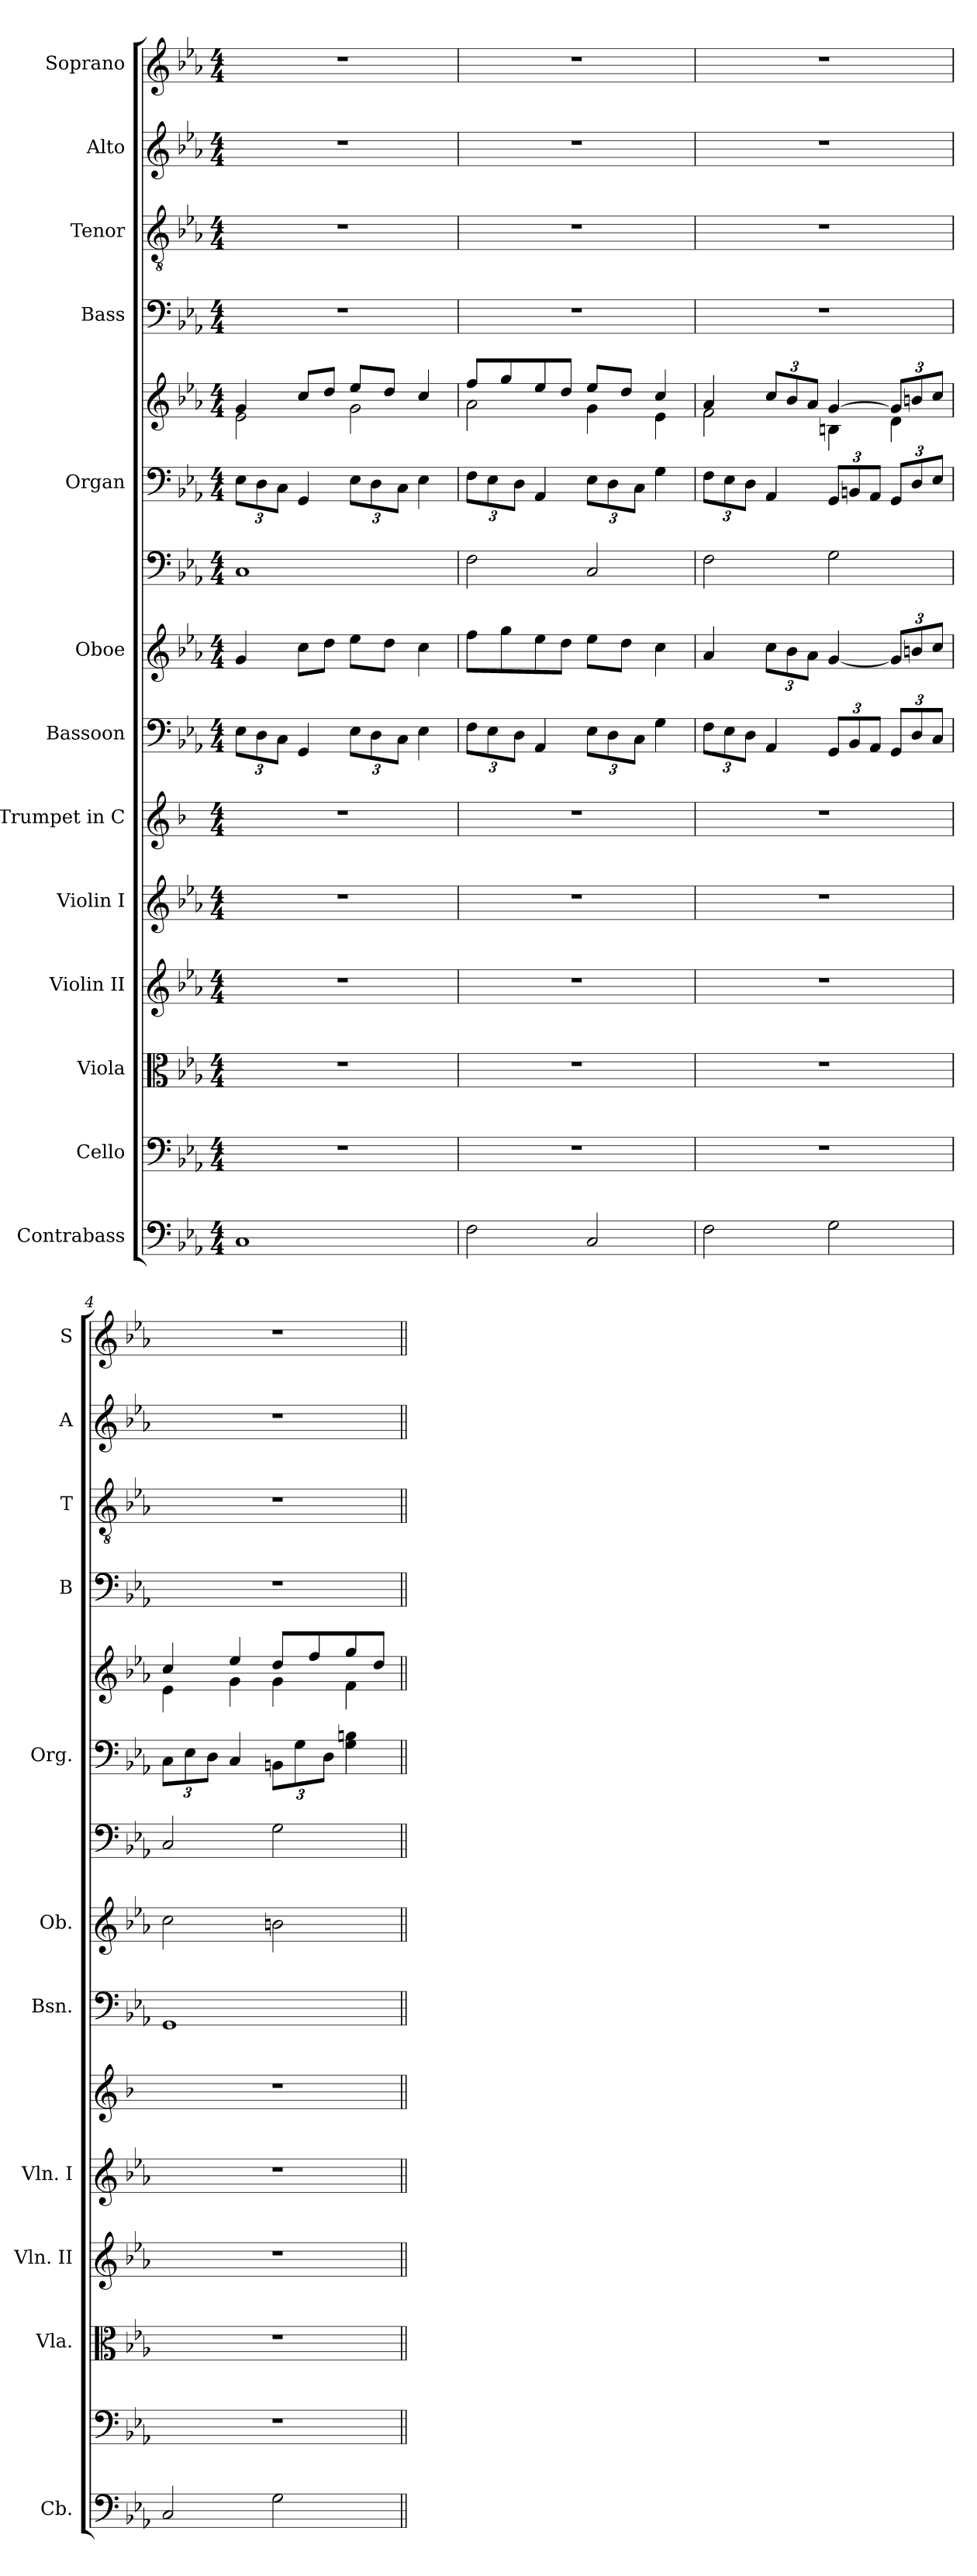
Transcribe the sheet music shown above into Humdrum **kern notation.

**kern	**kern	**kern	**kern	**kern	**kern	**kern	**kern	**kern	**kern	**kern	**kern	**kern	**kern	**kern
*part14	*part13	*part12	*part11	*part10	*part9	*part8	*part7	*part6	*part5	*part5	*part4	*part3	*part2	*part1
*staff15	*staff14	*staff13	*staff12	*staff11	*staff10	*staff9	*staff8	*staff7	*staff6	*staff5	*staff4	*staff3	*staff2	*staff1
*I"Contrabass	*I"Cello	*I"Viola	*I"Violin II	*I"Violin I	*I"Trumpet in C	*I"Bassoon	*I"Oboe	*	*I"Organ	*	*I"Bass	*I"Tenor	*I"Alto	*I"Soprano
*I'Cb.	*	*I'Vla.	*I'Vln. II	*I'Vln. I	*	*I'Bsn.	*I'Ob.	*	*I'Org.	*	*I'B	*I'T	*I'A	*I'S
*clefF4	*clefF4	*clefC3	*clefG2	*clefG2	*clefG2	*clefF4	*clefG2	*clefF4	*clefF4	*clefG2	*clefF4	*clefGv2	*clefG2	*clefG2
*ITrd7c12	*	*	*	*	*ITrd1c2	*	*	*	*	*	*	*	*	*
*k[b-e-a-]	*k[b-e-a-]	*k[b-e-a-]	*k[b-e-a-]	*k[b-e-a-]	*k[b-e-a-]	*k[b-e-a-]	*k[b-e-a-]	*k[b-e-a-]	*k[b-e-a-]	*k[b-e-a-]	*k[b-e-a-]	*k[b-e-a-]	*k[b-e-a-]	*k[b-e-a-]
*c:	*c:	*c:	*c:	*c:	*c:	*c:	*c:	*c:	*c:	*c:	*c:	*c:	*c:	*c:
*M4/4	*M4/4	*M4/4	*M4/4	*M4/4	*M4/4	*M4/4	*M4/4	*M4/4	*M4/4	*M4/4	*M4/4	*M4/4	*M4/4	*M4/4
*MM58	*MM58	*MM58	*MM58	*MM58	*MM58	*MM58	*MM58	*MM58	*MM58	*MM58	*MM58	*MM58	*MM58	*MM58
=1	=1	=1	=1	=1	=1	=1	=1	=1	=1	=1	=1	=1	=1	=1
*	*	*	*	*	*	*	*	*	*	*^	*	*	*	*
1CC	1r	1r	1r	1r	1r	12E-\L	4g/	1C	12E-\L	4g/	2e-\	1r	1r	1r	1r
.	.	.	.	.	.	12D\	.	.	12D\	.	.	.	.	.	.
.	.	.	.	.	.	12C\J	.	.	12C\J	.	.	.	.	.	.
.	.	.	.	.	.	4GG/	8cc\L	.	4GG/	8cc/L	.	.	.	.	.
.	.	.	.	.	.	.	8dd\J	.	.	8dd/J	.	.	.	.	.
.	.	.	.	.	.	12E-\L	8ee-\L	.	12E-\L	8ee-/L	2g\	.	.	.	.
.	.	.	.	.	.	12D\	.	.	12D\	.	.	.	.	.	.
.	.	.	.	.	.	.	8dd\J	.	.	8dd/J	.	.	.	.	.
.	.	.	.	.	.	12C\J	.	.	12C\J	.	.	.	.	.	.
.	.	.	.	.	.	4E-\	4cc\	.	4E-\	4cc/	.	.	.	.	.
=2	=2	=2	=2	=2	=2	=2	=2	=2	=2	=2	=2	=2	=2	=2	=2
2FF\	1r	1r	1r	1r	1r	12F\L	8ff\L	2F\	12F\L	8ff/L	2a-\	1r	1r	1r	1r
.	.	.	.	.	.	12E-\	.	.	12E-\	.	.	.	.	.	.
.	.	.	.	.	.	.	8gg\	.	.	8gg/	.	.	.	.	.
.	.	.	.	.	.	12D\J	.	.	12D\J	.	.	.	.	.	.
.	.	.	.	.	.	4AA-/	8ee-\	.	4AA-/	8ee-/	.	.	.	.	.
.	.	.	.	.	.	.	8dd\J	.	.	8dd/J	.	.	.	.	.
2CC/	.	.	.	.	.	12E-\L	8ee-\L	2C/	12E-\L	8ee-/L	4g\	.	.	.	.
.	.	.	.	.	.	12D\	.	.	12D\	.	.	.	.	.	.
.	.	.	.	.	.	.	8dd\J	.	.	8dd/J	.	.	.	.	.
.	.	.	.	.	.	12C\J	.	.	12C\J	.	.	.	.	.	.
.	.	.	.	.	.	4G\	4cc\	.	4G\	4cc/	4e-\	.	.	.	.
=3	=3	=3	=3	=3	=3	=3	=3	=3	=3	=3	=3	=3	=3	=3	=3
2FF\	1r	1r	1r	1r	1r	12F\L	4a-/	2F\	12F\L	4a-/	2f\	1r	1r	1r	1r
.	.	.	.	.	.	12E-\	.	.	12E-\	.	.	.	.	.	.
.	.	.	.	.	.	12D\J	.	.	12D\J	.	.	.	.	.	.
.	.	.	.	.	.	4AA-/	12cc\L	.	4AA-/	12cc/L	.	.	.	.	.
.	.	.	.	.	.	.	12b-\	.	.	12b-/	.	.	.	.	.
.	.	.	.	.	.	.	12a-\J	.	.	12a-/J	.	.	.	.	.
2GG\	.	.	.	.	.	12GG/L	[4g/	2G\	12GG/L	[>4g/	4Bn\	.	.	.	.
.	.	.	.	.	.	12BB-/	.	.	12BBn/	.	.	.	.	.	.
.	.	.	.	.	.	12AA-/J	.	.	12AA-/J	.	.	.	.	.	.
.	.	.	.	.	.	12GG/L	12g/L]	.	12GG/L	12g/L]	4d\	.	.	.	.
.	.	.	.	.	.	12D/	12bn/	.	12D/	12bn/	.	.	.	.	.
.	.	.	.	.	.	12C/J	12cc/J	.	12E-/J	12cc/J	.	.	.	.	.
=4	=4	=4	=4	=4	=4	=4	=4	=4	=4	=4	=4	=4	=4	=4	=4
2CC/	1r	1r	1r	1r	1r	1GG	2cc\	2C/	12C\L	4cc/	4e-\	1r	1r	1r	1r
.	.	.	.	.	.	.	.	.	12E-\	.	.	.	.	.	.
.	.	.	.	.	.	.	.	.	12D\J	.	.	.	.	.	.
.	.	.	.	.	.	.	.	.	4C/	4ee-/	4g\	.	.	.	.
2GG\	.	.	.	.	.	.	2bn\	2G\	12BBn\L	8dd/L	4g\	.	.	.	.
.	.	.	.	.	.	.	.	.	12G\	.	.	.	.	.	.
.	.	.	.	.	.	.	.	.	.	8ff/	.	.	.	.	.
.	.	.	.	.	.	.	.	.	12D\J	.	.	.	.	.	.
.	.	.	.	.	.	.	.	.	4G\ 4Bn\	8gg/	4f\	.	.	.	.
.	.	.	.	.	.	.	.	.	.	8dd/J	.	.	.	.	.
*	*	*	*	*	*	*	*	*	*	*v	*v	*	*	*	*
=||	=||	=||	=||	=||	=||	=||	=||	=||	=||	=||	=||	=||	=||	=||
*-	*-	*-	*-	*-	*-	*-	*-	*-	*-	*-	*-	*-	*-	*-
